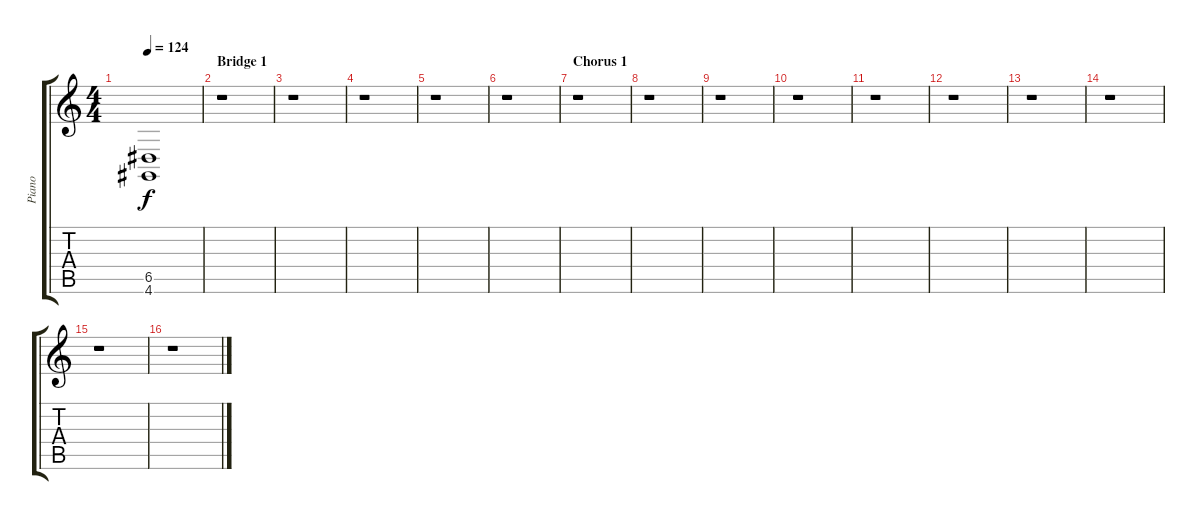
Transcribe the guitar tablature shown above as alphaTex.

\track ("Piano" "Piano") {instrument electricgrandpiano}
\staff {score tabs}
\tuning (E4 B3 G3 D3 A2 E2) {hide}
\ts (4 4)
\tempo 124
\clef g2
\ks c
(6.5{t} 4.6{t}).1{dy f} |
\section ("" "Bridge 1")
r.1 |
r.1 |
r.1 |
r.1 |
r.1 |
\section ("" "Chorus 1")
r.1 |
r.1 |
r.1 |
r.1 |
r.1 |
r.1 |
r.1 |
r.1 |
r.1 |
r.1
